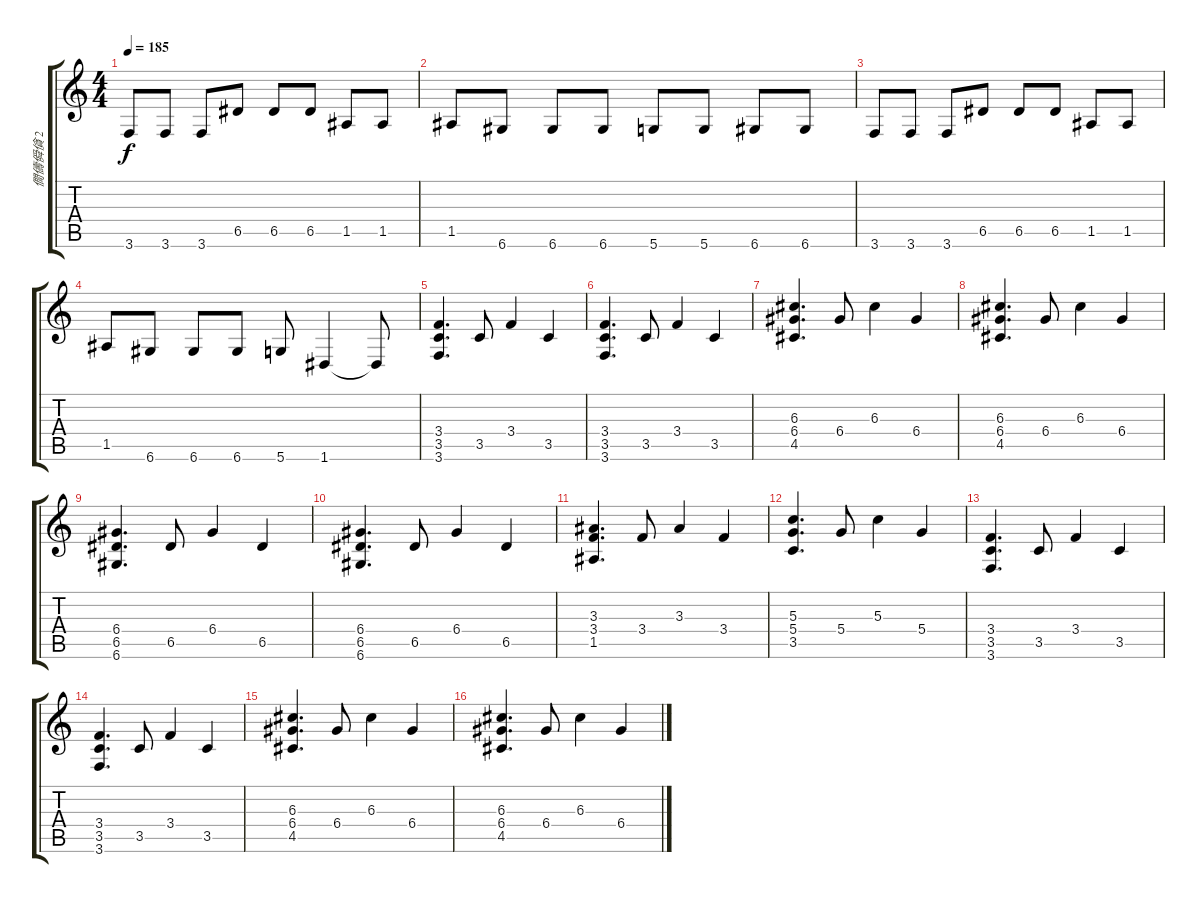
\track ("僩儔僢僋 2" "僩儔僢僋 2") {instrument electricguitarclean}
\staff {score tabs}
\tuning (E4 B3 G3 D3 A2 D2) {hide}
\ts (4 4)
\tempo 185
\clef g2
\ks c
3.6.8{dy f} 3.6.8 3.6.8 6.5.8 6.5.8 6.5.8 1.5.8 1.5.8 |
1.5.8 6.6.8 6.6.8 6.6.8 5.6.8 5.6.8 6.6.8 6.6.8 |
3.6.8 3.6.8 3.6.8 6.5.8 6.5.8 6.5.8 1.5.8 1.5.8 |
1.5.8 6.6.8 6.6.8 6.6.8 5.6.8 1.6.4 1.6{t}.8 |
(3.4 3.5 3.6).4{d instrument acousticguitarnylon} 3.5.8 3.4.4 3.5.4 |
(3.4 3.5 3.6).4{d} 3.5.8 3.4.4 3.5.4 |
(6.3 6.4 4.5).4{d} 6.4.8 6.3.4 6.4.4 |
(6.3 6.4 4.5).4{d} 6.4.8 6.3.4 6.4.4 |
(6.4 6.5 6.6).4{d} 6.5.8 6.4.4 6.5.4 |
(6.4 6.5 6.6).4{d} 6.5.8 6.4.4 6.5.4 |
(3.3 3.4 1.5).4{d} 3.4.8 3.3.4 3.4.4 |
(5.3 5.4 3.5).4{d} 5.4.8 5.3.4 5.4.4 |
(3.4 3.5 3.6).4{d instrument acousticguitarnylon} 3.5.8 3.4.4 3.5.4 |
(3.4 3.5 3.6).4{d} 3.5.8 3.4.4 3.5.4 |
(6.3 6.4 4.5).4{d} 6.4.8 6.3.4 6.4.4 |
(6.3 6.4 4.5).4{d} 6.4.8 6.3.4 6.4.4
